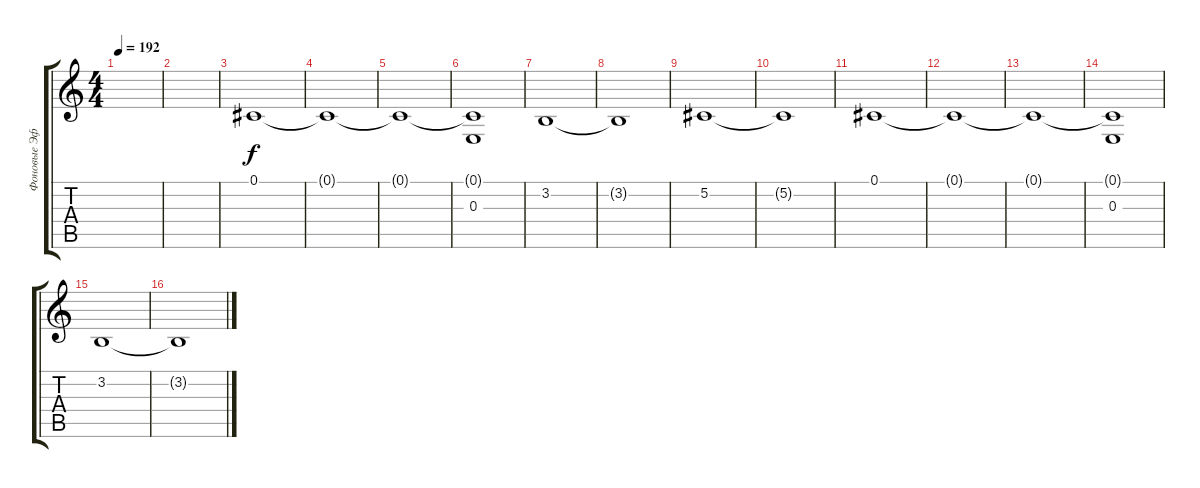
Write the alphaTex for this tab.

\track ("Фоновые Эффекты" "Фоновые Эф") {instrument synthstrings2}
\staff {score tabs}
\tuning (Db4 Ab3 E3 B2 Gb2 B1) {hide}
\ts (4 4)
\tempo 192
\clef g2
\ks c
|
|
0.1.1 |
0.1{t}.1 |
0.1{t}.1 |
(0.1{t} 0.3).1 |
3.2.1 |
3.2{t}.1 |
5.2.1 |
5.2{t}.1 |
0.1.1 |
0.1{t}.1 |
0.1{t}.1 |
(0.1{t} 0.3).1 |
3.2.1 |
3.2{t}.1
